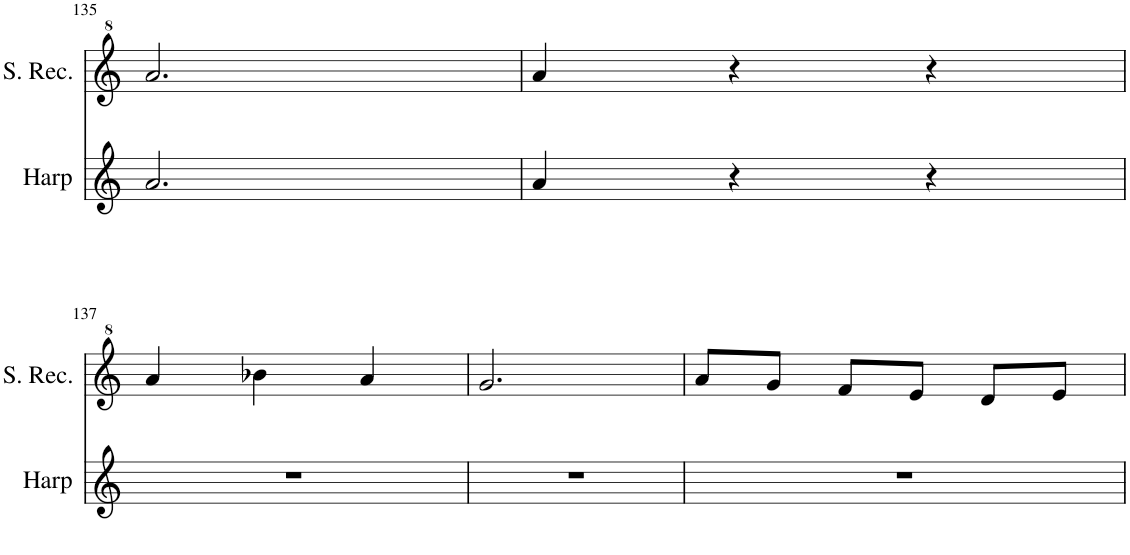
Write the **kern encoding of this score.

**kern	**kern
*part2	*part1
*staff2	*staff1
*I"Harp	*I"Sop
*I'Harp	*
!!LO:PB:g=z
*clefG2	*clefG^2
*k[]	*k[]
*M3/4	*M3/4
=135	=135
2.a/	2.aa/
=136	=136
4a/	4aa/
4r	4r
4r	4r
!!LO:LB:g=z
=137	=137
2.r	4aa/
.	4bb-X\
.	4aa/
=138	=138
2.r	2.gg/
=139	=139
2.r	8aa/L
.	8gg/J
.	8ff/L
.	8ee/J
.	8dd/L
.	8ee/J
=	=
*-	*-
